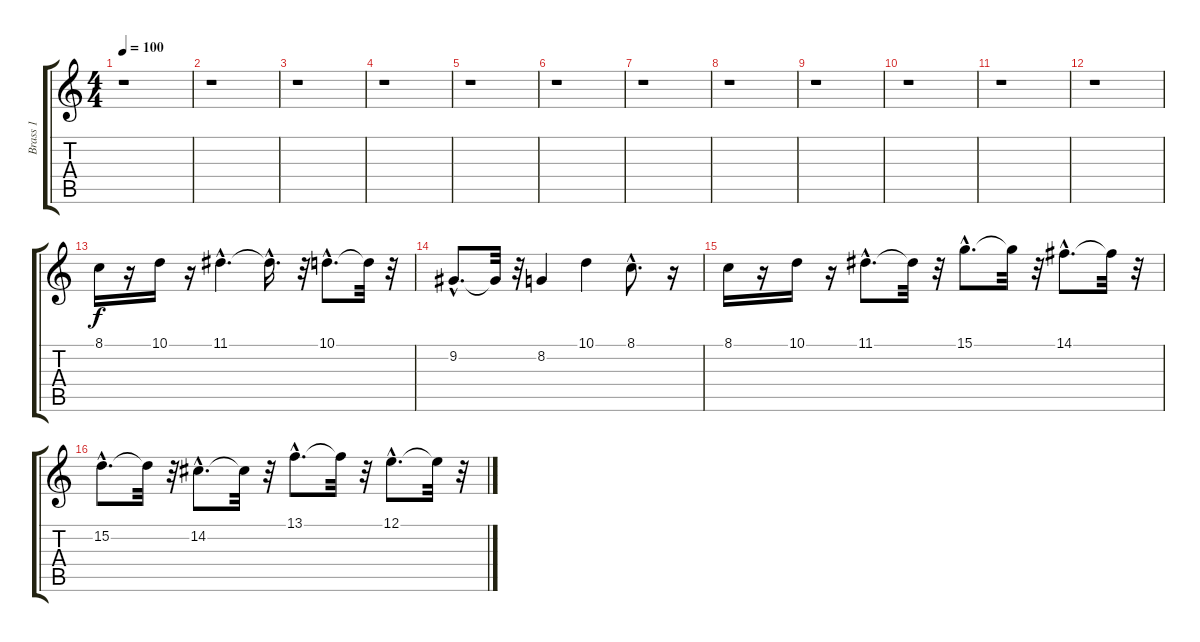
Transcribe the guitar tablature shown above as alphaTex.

\track ("Brass 1" "Brass 1") {instrument brasssection}
\staff {score tabs}
\tuning (E4 B3 G3 D3 A2 E2) {hide}
\ts (4 4)
\tempo 100
\clef g2
\ks c
r.1{dy f} |
r.1 |
r.1 |
r.1 |
r.1 |
r.1 |
r.1 |
r.1 |
r.1 |
r.1 |
r.1 |
r.1 |
8.1.16 r.16 10.1.16 r.16 11.1{hac}.4{d} 11.1{hac t}.16{d} r.32 10.1{hac}.8{d} 10.1{t}.32 r.32 |
9.2{hac}.8{d} 9.2{t}.32 r.32 8.2.4 10.1.4 8.1{hac}.8{d} r.16 |
8.1.16 r.16 10.1.16 r.16 11.1{hac}.8{d} 11.1{t}.32 r.32 15.1{hac}.8{d} 15.1{t}.32 r.32 14.1{hac}.8{d} 14.1{t}.32 r.32 |
15.2{hac}.8{d} 15.2{t}.32 r.32 14.2{hac}.8{d} 14.2{t}.32 r.32 13.1{hac}.8{d} 13.1{t}.32 r.32 12.1{hac}.8{d} 12.1{t}.32 r.32
